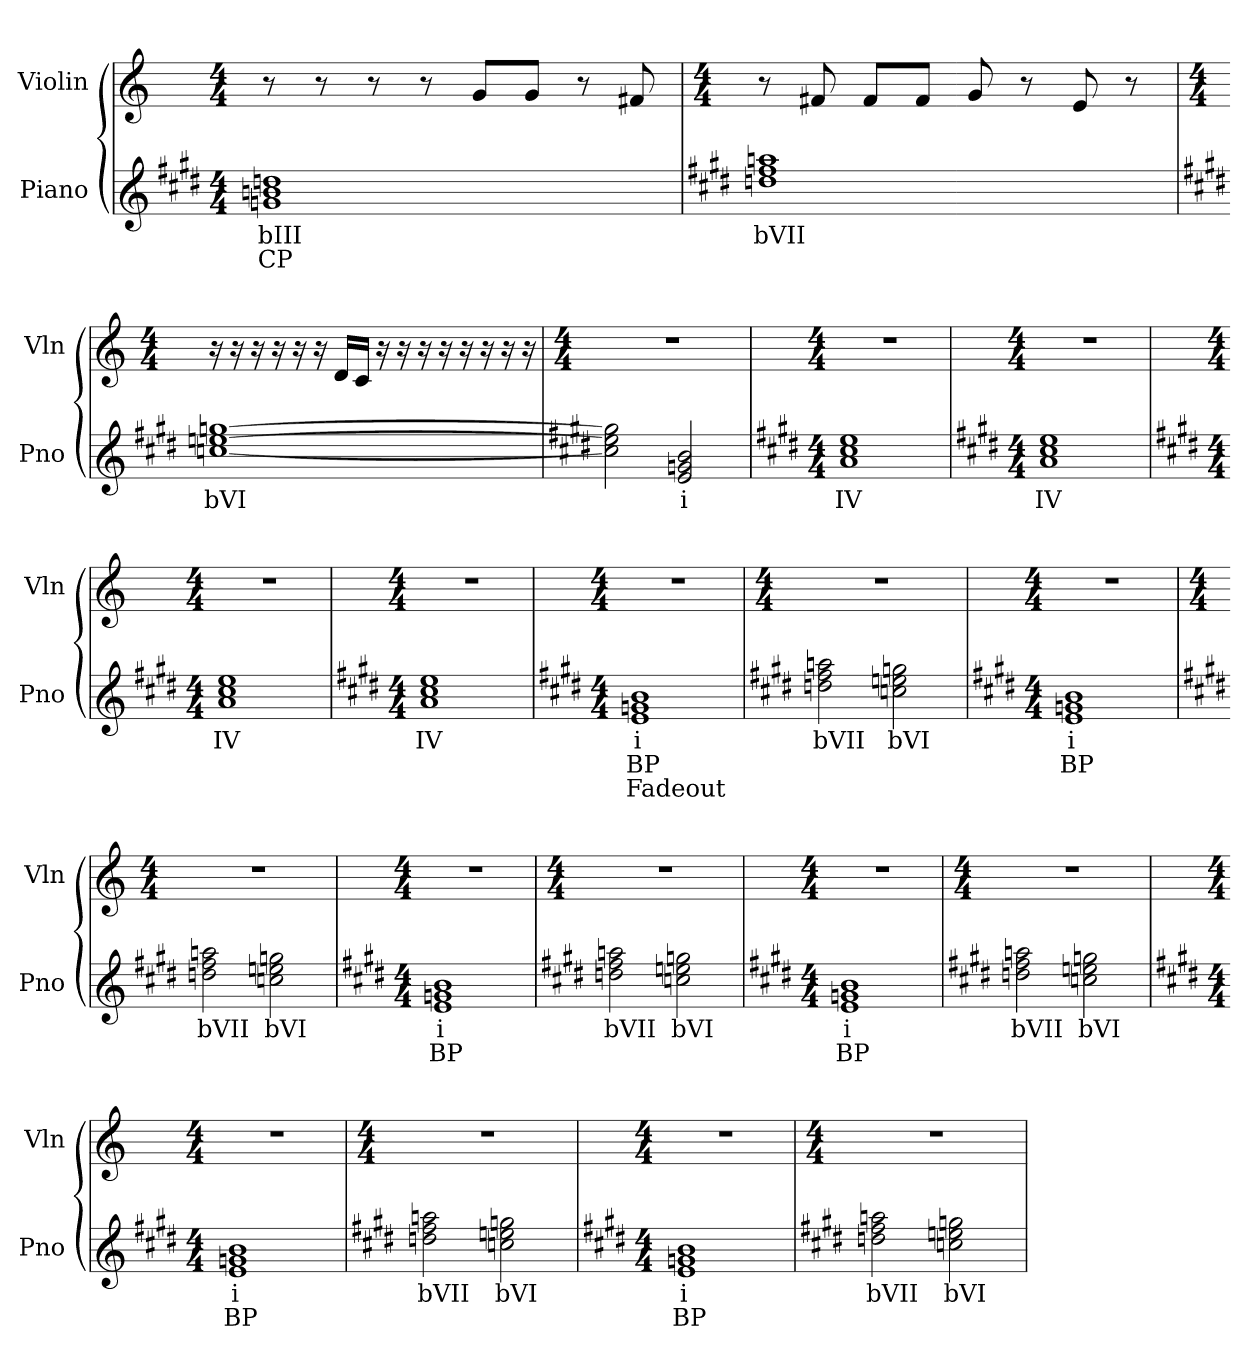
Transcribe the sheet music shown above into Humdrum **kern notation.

**kern	**text	**text	**text	**kern
*part2	*part2	*part2	*part2	*part1
*staff2	*staff2	*staff2	*staff2	*staff1
*I"Piano	*	*	*	*I"Violin
*I'Pno	*	*	*	*I'Vln
*k[f#c#g#d#]	*	*	*	*
*E:	*	*	*	*
*M4/4	*	*	*	*M4/4
=	=	=	=	=
1gn 1bn 1ddn	bIII	CP	.	8r
.	.	.	.	8r
.	.	.	.	8r
.	.	.	.	8r
.	.	.	.	8gL
.	.	.	.	8gJ
.	.	.	.	8r
.	.	.	.	8f#X
=	=	=	=	=
*k[f#c#g#d#]	*	*	*	*
*E:	*	*	*	*
*	*	*	*	*M4/4
1ddn 1ff# 1aan	bVII	.	.	8r
.	.	.	.	8f#X
.	.	.	.	8f#L
.	.	.	.	8f#J
.	.	.	.	8g
.	.	.	.	8r
.	.	.	.	8e
.	.	.	.	8r
=	=	=	=	=
*k[f#c#g#d#]	*	*	*	*
*E:	*	*	*	*
*	*	*	*	*M4/4
[1ccn [1een [1ggn	bVI	.	.	16r
.	.	.	.	16r
.	.	.	.	16r
.	.	.	.	16r
.	.	.	.	16r
.	.	.	.	16r
.	.	.	.	16dLL
.	.	.	.	16cJJ
.	.	.	.	16r
.	.	.	.	16r
.	.	.	.	16r
.	.	.	.	16r
.	.	.	.	16r
.	.	.	.	16r
.	.	.	.	16r
.	.	.	.	16r
=	=	=	=	=
*k[f#c#g#d#]	*	*	*	*
*E:	*	*	*	*
*	*	*	*	*M4/4
2ccn] 2een] 2ggn]	.	.	.	1r
2e 2gn 2b	i	.	.	.
=	=	=	=	=
*k[f#c#g#d#]	*	*	*	*
*E:	*	*	*	*
*M4/4	*	*	*	*M4/4
1a 1cc# 1ee	IV	.	.	1r
=	=	=	=	=
*k[f#c#g#d#]	*	*	*	*
*E:	*	*	*	*
*M4/4	*	*	*	*M4/4
1a 1cc# 1ee	IV	.	.	1r
=	=	=	=	=
*k[f#c#g#d#]	*	*	*	*
*E:	*	*	*	*
*M4/4	*	*	*	*M4/4
1a 1cc# 1ee	IV	.	.	1r
=	=	=	=	=
*k[f#c#g#d#]	*	*	*	*
*E:	*	*	*	*
*M4/4	*	*	*	*M4/4
1a 1cc# 1ee	IV	.	.	1r
=	=	=	=	=
*k[f#c#g#d#]	*	*	*	*
*E:	*	*	*	*
*M4/4	*	*	*	*M4/4
1e 1gn 1b	i	BP	Fadeout	1r
=	=	=	=	=
*k[f#c#g#d#]	*	*	*	*
*E:	*	*	*	*
*	*	*	*	*M4/4
2ddn 2ff# 2aan	bVII	.	.	1r
2ccn 2een 2ggn	bVI	.	.	.
=	=	=	=	=
*k[f#c#g#d#]	*	*	*	*
*E:	*	*	*	*
*M4/4	*	*	*	*M4/4
1e 1gn 1b	i	BP	.	1r
=	=	=	=	=
*k[f#c#g#d#]	*	*	*	*
*E:	*	*	*	*
*	*	*	*	*M4/4
2ddn 2ff# 2aan	bVII	.	.	1r
2ccn 2een 2ggn	bVI	.	.	.
=	=	=	=	=
*k[f#c#g#d#]	*	*	*	*
*E:	*	*	*	*
*M4/4	*	*	*	*M4/4
1e 1gn 1b	i	BP	.	1r
=	=	=	=	=
*k[f#c#g#d#]	*	*	*	*
*E:	*	*	*	*
*	*	*	*	*M4/4
2ddn 2ff# 2aan	bVII	.	.	1r
2ccn 2een 2ggn	bVI	.	.	.
=	=	=	=	=
*k[f#c#g#d#]	*	*	*	*
*E:	*	*	*	*
*M4/4	*	*	*	*M4/4
1e 1gn 1b	i	BP	.	1r
=	=	=	=	=
*k[f#c#g#d#]	*	*	*	*
*E:	*	*	*	*
*	*	*	*	*M4/4
2ddn 2ff# 2aan	bVII	.	.	1r
2ccn 2een 2ggn	bVI	.	.	.
=	=	=	=	=
*k[f#c#g#d#]	*	*	*	*
*E:	*	*	*	*
*M4/4	*	*	*	*M4/4
1e 1gn 1b	i	BP	.	1r
=	=	=	=	=
*k[f#c#g#d#]	*	*	*	*
*E:	*	*	*	*
*	*	*	*	*M4/4
2ddn 2ff# 2aan	bVII	.	.	1r
2ccn 2een 2ggn	bVI	.	.	.
=	=	=	=	=
*k[f#c#g#d#]	*	*	*	*
*E:	*	*	*	*
*M4/4	*	*	*	*M4/4
1e 1gn 1b	i	BP	.	1r
=	=	=	=	=
*k[f#c#g#d#]	*	*	*	*
*E:	*	*	*	*
*	*	*	*	*M4/4
2ddn 2ff# 2aan	bVII	.	.	1r
2ccn 2een 2ggn	bVI	.	.	.
=	=	=	=	=
*-	*-	*-	*-	*-
